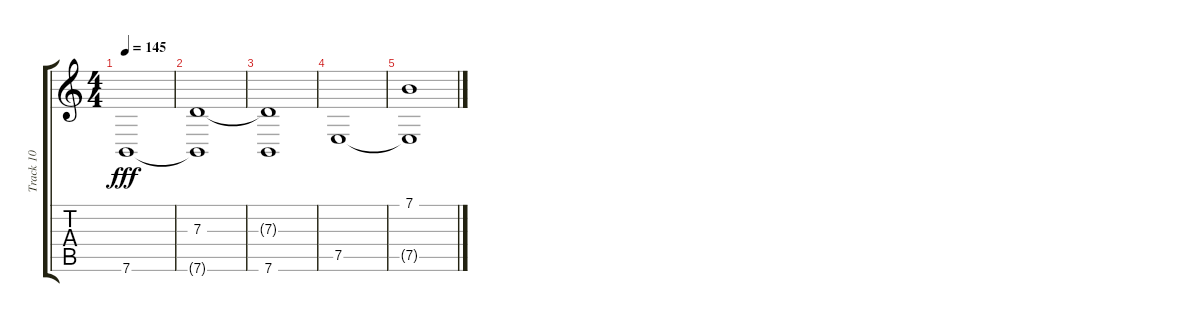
\track ("Track 10" "Track 10") {instrument seashore}
\staff {score tabs}
\tuning (E4 B3 G3 D3 A2 E2) {hide}
\ts (4 4)
\tempo 145
\clef g2
\ks c
7.6.1{dy fff} |
(7.3 7.6{t}).1 |
(7.3{t} 7.6).1 |
7.5.1 |
(7.1 7.5{t}).1
